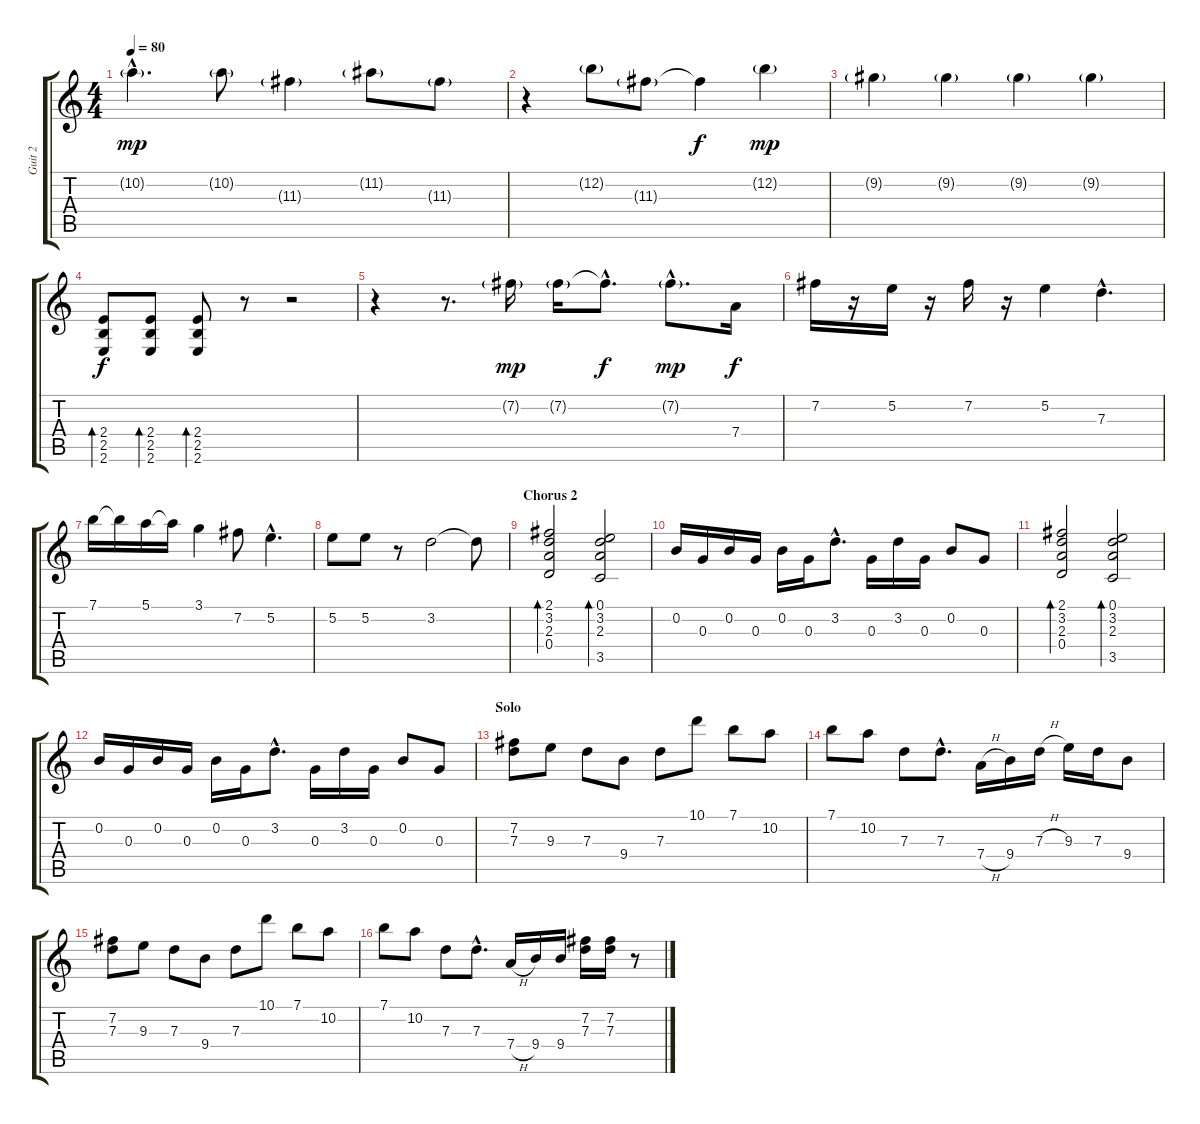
\track ("Guit 2" "Guit 2") {instrument electricguitarjazz}
\staff {score tabs}
\tuning (E4 B3 G3 D3 A2 D2) {hide}
\ts (4 4)
\tempo 80
\clef g2
\ks c
10.2{g hac}.4{d dy mp} 10.2{g}.8 11.3{g}.4 11.2{g}.8 11.3{g}.8 |
r.4 12.2{g}.8 11.3{g}.8 11.3{t}.4{dy f} 12.2{g}.4{dy mp} |
9.2{g}.4 9.2{g}.4 9.2{g}.4 9.2{g}.4 |
(2.4 2.5 2.6).8{bd 30 dy f} (2.4 2.5 2.6).8{bd 30} (2.4 2.5 2.6).8{bd 30} r.8 r.2 |
r.4 r.8{d} 7.2{g}.16{dy mp} 7.2{g}.16 7.2{hac t}.8{d dy f} 7.2{g hac}.8{d dy mp} 7.4.16{dy f} |
7.2.16 r.16 5.2.16 r.16 7.2.16 r.16 5.2.4 7.3{hac}.4{d} |
7.1.16 7.1{t}.16 5.1.16 5.1{t}.16 3.1.4 7.2.8 5.2{hac}.4{d} |
5.2.8 5.2.8 r.8 3.2.2 3.2{t}.8 |
\section ("" "Chorus 2")
(2.1 3.2 2.3 0.4).2{bd 30} (0.1 3.2 2.3 3.5).2{bd 30} |
0.2.16 0.3.16 0.2.16 0.3.16 0.2.16 0.3.16 3.2{hac}.8{d} 0.3.16 3.2.16 0.3.16 0.2.8 0.3.8 |
(2.1 3.2 2.3 0.4).2{bd 30} (0.1 3.2 2.3 3.5).2{bd 30} |
0.2.16 0.3.16 0.2.16 0.3.16 0.2.16 0.3.16 3.2{hac}.8{d} 0.3.16 3.2.16 0.3.16 0.2.8 0.3.8 |
\section ("" "Solo")
(7.2 7.3).8{instrument distortionguitar} 9.3.8 7.3.8 9.4.8 7.3.8 10.1.8 7.1.8 10.2.8 |
7.1.8 10.2.8 7.3.8 7.3{hac}.8{d} 7.4{h}.16 9.4.16 7.3{h}.16 9.3.16 7.3.16 9.4.8 |
(7.2 7.3).8 9.3.8 7.3.8 9.4.8 7.3.8 10.1.8 7.1.8 10.2.8 |
7.1.8 10.2.8 7.3.8 7.3{hac}.8{d} 7.4{h}.16 9.4.16 9.4.16 (7.2 7.3).16 (7.2 7.3).16 r.8
